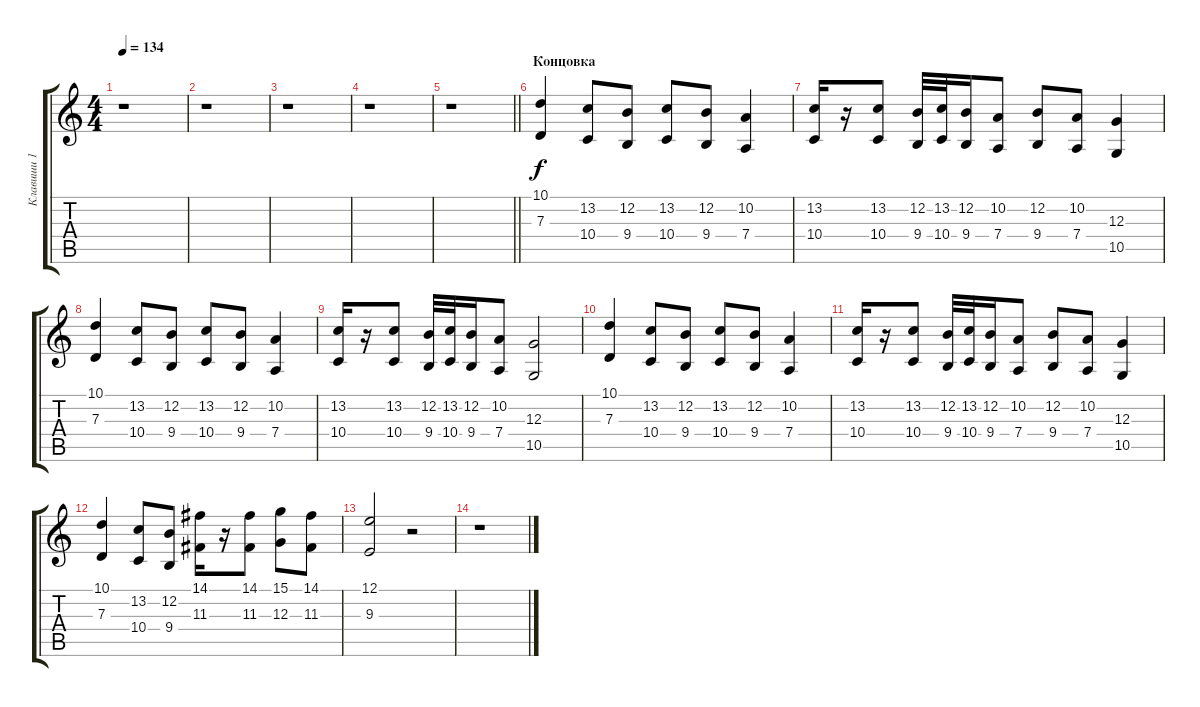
\track ("Клавиши 1" "Клавиши 1") {instrument churchorgan}
\staff {score tabs}
\tuning (E4 B3 G3 D3 A2 E2) {hide}
\ts (4 4)
\tempo 134
\clef g2
\ks c
r.1{dy f} |
r.1 |
r.1 |
r.1 |
\barLineRight lightlight
r.1 |
\section ("" "Концовка")
(10.1 7.3).4 (13.2 10.4).8 (12.2 9.4).8 (13.2 10.4).8 (12.2 9.4).8 (10.2 7.4).4 |
(13.2 10.4).16 r.16 (13.2 10.4).8 (12.2 9.4).32 (13.2 10.4).32 (12.2 9.4).16 (10.2 7.4).8 (12.2 9.4).8 (10.2 7.4).8 (12.3 10.5).4 |
(10.1 7.3).4 (13.2 10.4).8 (12.2 9.4).8 (13.2 10.4).8 (12.2 9.4).8 (10.2 7.4).4 |
(13.2 10.4).16 r.16 (13.2 10.4).8 (12.2 9.4).32 (13.2 10.4).32 (12.2 9.4).16 (10.2 7.4).8 (12.3 10.5).2 |
(10.1 7.3).4 (13.2 10.4).8 (12.2 9.4).8 (13.2 10.4).8 (12.2 9.4).8 (10.2 7.4).4 |
(13.2 10.4).16 r.16 (13.2 10.4).8 (12.2 9.4).32 (13.2 10.4).32 (12.2 9.4).16 (10.2 7.4).8 (12.2 9.4).8 (10.2 7.4).8 (12.3 10.5).4 |
(10.1 7.3).4 (13.2 10.4).8 (12.2 9.4).8 (14.1 11.3).16 r.16 (14.1 11.3).8 (15.1 12.3).8 (14.1 11.3).8 |
(12.1 9.3).2 r.2 |
r.1
